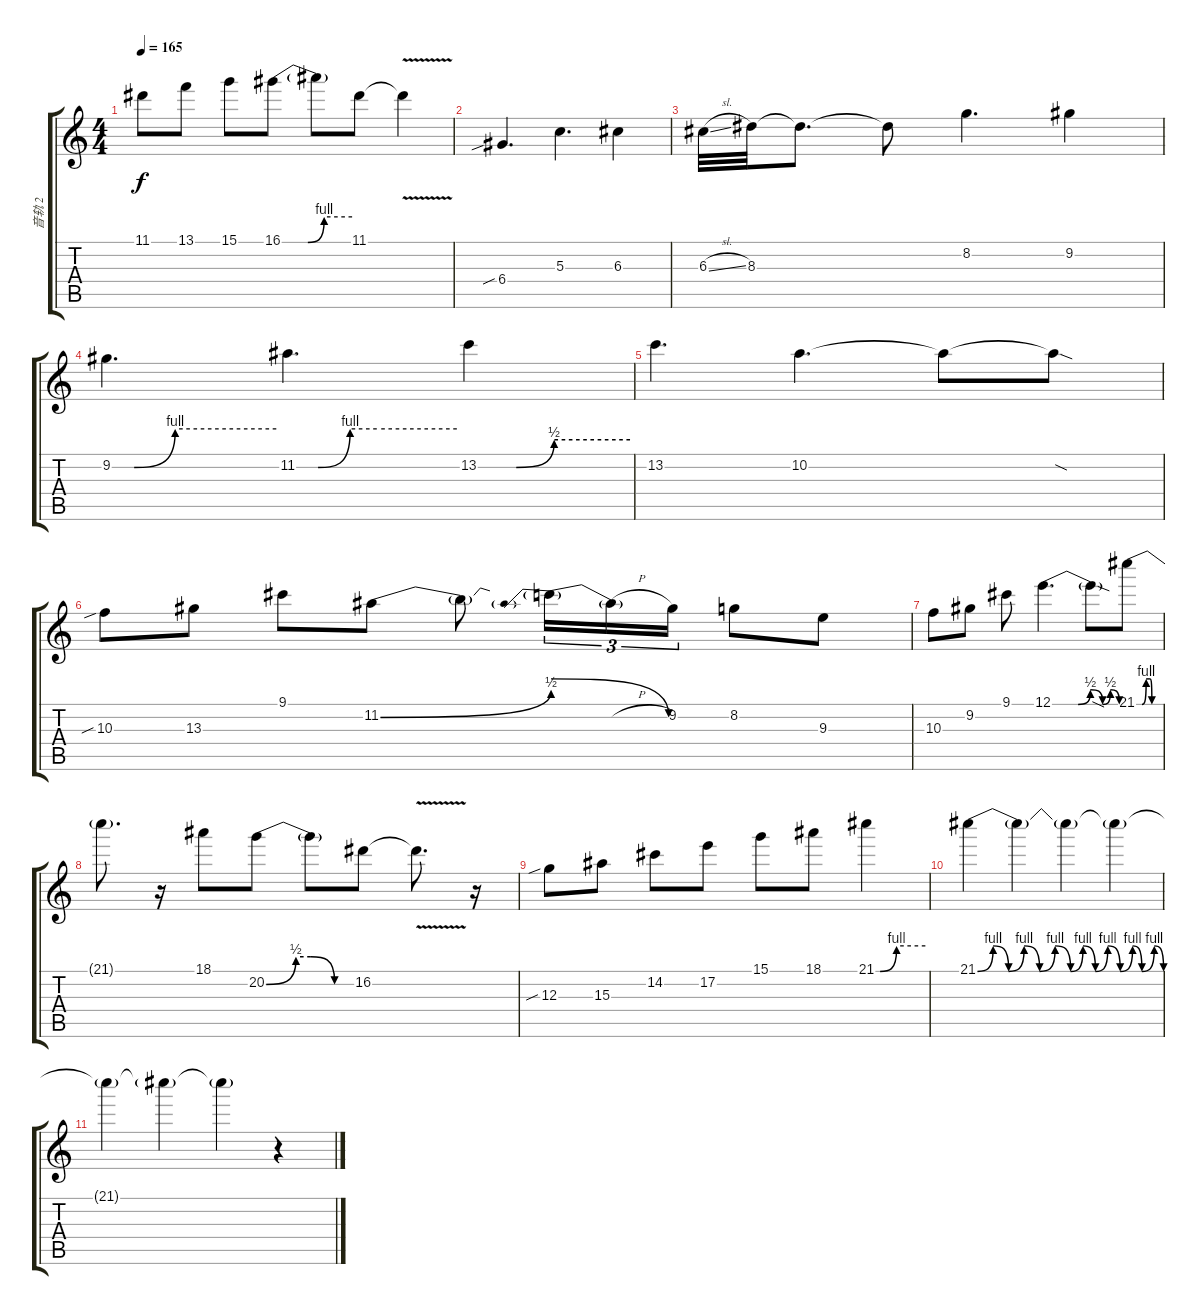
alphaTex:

\track ("音轨 2" "音轨 2") {instrument distortionguitar}
\staff {score tabs}
\tuning (E4 B3 G3 D3 A2 E2) {hide}
\ts (4 4)
\tempo 165
\clef g2
\ks c
11.1.8{dy f} 13.1.8 15.1.8 16.1{be (custom 0 0 22 0 36 4 60 4)}.8 16.1{t}.8 11.1.8 11.1{v t}.4 |
6.4{sib}.4{d} 5.3.4{d} 6.3.4 |
6.3{sl}.32 8.3.32 8.3{t}.8{d} 8.3{t}.8 8.2.4{d} 9.2.4 |
9.2{be (custom 0 0 8 0 23 4 60 4)}.4{d} 11.2{be (custom 0 0 8 0 20 4 30 4 60 4)}.4{d} 13.2{be (custom 0 0 15 0 30 2 60 2)}.4 |
13.2.4{d} 10.2.4{d} 10.2{t}.8 10.2{sod t}.8 |
10.3{sib}.8 13.3.8 9.1.8 11.2{be (bend 0 0 60 2)}.8 11.2{t}.8 11.2{be (prebendrelease 0 4 60 0) t}.16{tu (3 2)} 11.2{h t}.16{tu (3 2)} 9.2.16{tu (3 2)} 8.2.8 9.3.8 |
10.3.8 9.2.8 9.1.8 12.1{be (custom 0 0 23 0 34 2 45 0 52 2 60 0)}.4{d} 12.1{sod t}.8 21.1{be (custom 0 0 9 0 14 0 25 4 35 4 40 0 45 0 53 0 60 0)}.8 |
21.1{t}.8{d} r.16 18.1.8 20.2{be (custom 0 0 20 2 30 2 46 0 60 0)}.8 20.2{t}.8 16.2.8 16.2{v t}.8{d} r.16 |
12.3{sib}.8 15.3.8 14.2.8 17.2.8 15.1.8 18.1.8 21.1{be (custom 0 0 5 0 25 4 60 4)}.4 |
21.1{be (custom 0 0 5 4 10 0 15 4 20 0 25 4 30 0 34 4 38 0 42 4 46 0 50 4 53 0 57 4 60 0)}.4{volume 0} 21.1{t}.4 21.1{t}.4 21.1{t}.4 |
21.1{t}.4 21.1{t}.4 21.1{t}.4 r.4
